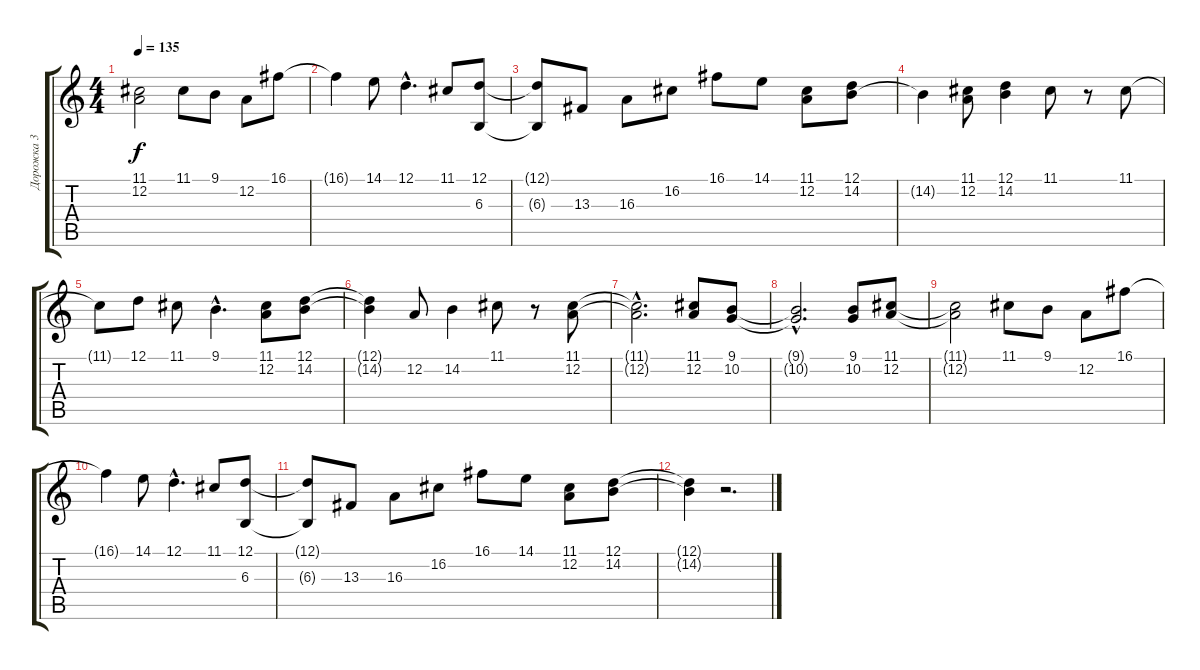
\track ("Дорожка 3" "Дорожка 3") {instrument stringensemble1}
\staff {score tabs}
\tuning (D4 A3 F3 C3 G2 D2) {hide}
\ts (4 4)
\tempo 135
\clef g2
\ks c
(11.1{t} 12.2{t}).2{dy f} 11.1.8 9.1.8 12.2.8 16.1.8 |
16.1{t}.4 14.1.8 12.1{hac}.4{d} 11.1.8 (12.1 6.3).8 |
(12.1{t} 6.3{t}).8 13.3.8 16.3.8 16.2.8 16.1.8 14.1.8 (11.1 12.2).8 (12.1 14.2).8 |
14.2{t}.4 (11.1 12.2).8 (12.1 14.2).4 11.1.8 r.8 11.1.8 |
11.1{t}.8 12.1.8 11.1.8 9.1{hac}.4{d} (11.1 12.2).8 (12.1 14.2).8 |
(12.1{t} 14.2{t}).4 12.2.8 14.2.4 11.1.8 r.8 (11.1 12.2).8 |
(11.1{hac t} 12.2{hac t}).2{d} (11.1 12.2).8 (9.1 10.2).8 |
(9.1{hac t} 10.2{hac t}).2{d} (9.1 10.2).8 (11.1 12.2).8 |
(11.1{t} 12.2{t}).2 11.1.8 9.1.8 12.2.8 16.1.8 |
16.1{t}.4 14.1.8 12.1{hac}.4{d} 11.1.8 (12.1 6.3).8 |
(12.1{t} 6.3{t}).8 13.3.8 16.3.8 16.2.8 16.1.8 14.1.8 (11.1 12.2).8 (12.1 14.2).8 |
(12.1{t} 14.2{t}).4 r.2{d}
